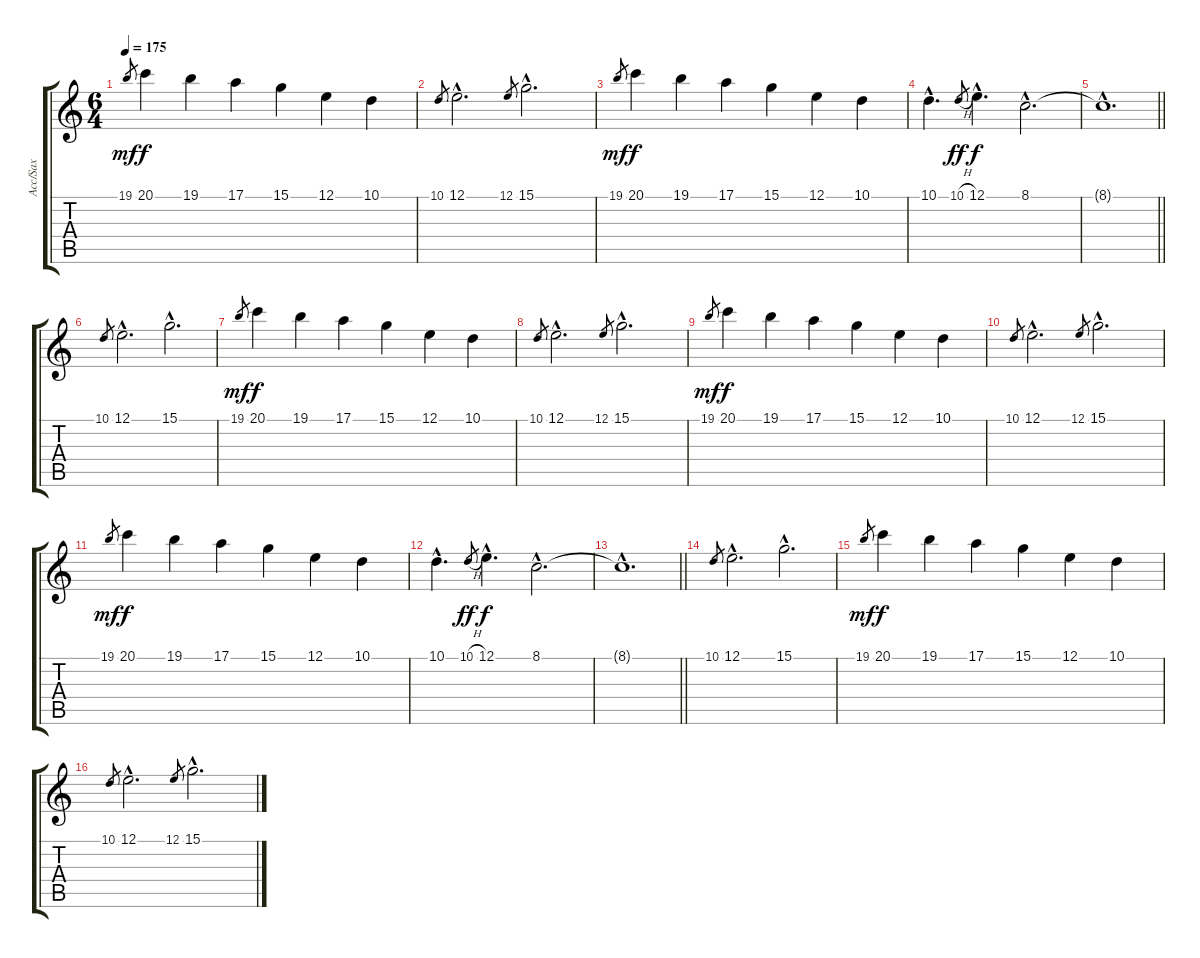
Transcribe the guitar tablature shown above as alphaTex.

\track ("Acc/Sax" "Acc/Sax") {instrument accordion}
\staff {score tabs}
\tuning (E4 B3 G3 D3 A2 E2) {hide}
\ts (6 4)
\tempo 175
\clef g2
\ks c
19.1.8{gr dy mf} 20.1.4{dy f} 19.1.4 17.1.4 15.1.4 12.1.4 10.1.4 |
10.1.8{gr} 12.1{hac}.2{d} 12.1.8{gr} 15.1{hac}.2{d} |
19.1.8{gr dy mf} 20.1.4{dy f} 19.1.4 17.1.4 15.1.4 12.1.4 10.1.4 |
10.1{hac}.4{d} 10.1{h}.8{gr dy ff} 12.1{hac}.4{d dy f} 8.1{hac}.2{d} |
\barLineRight lightlight
8.1{hac t}.1{d volume 5} |
\section ("" "")
10.1.8{gr} 12.1{hac}.2{d volume 8} 15.1{hac}.2{d} |
19.1.8{gr dy mf} 20.1.4{dy f} 19.1.4 17.1.4 15.1.4 12.1.4 10.1.4 |
10.1.8{gr} 12.1{hac}.2{d} 12.1.8{gr} 15.1{hac}.2{d} |
19.1.8{gr dy mf} 20.1.4{dy f} 19.1.4 17.1.4 15.1.4 12.1.4 10.1.4 |
10.1.8{gr} 12.1{hac}.2{d} 12.1.8{gr} 15.1{hac}.2{d} |
19.1.8{gr dy mf} 20.1.4{dy f} 19.1.4 17.1.4 15.1.4 12.1.4 10.1.4 |
10.1{hac}.4{d} 10.1{h}.8{gr dy ff} 12.1{hac}.4{d dy f} 8.1{hac}.2{d} |
\barLineRight lightlight
8.1{hac t}.1{d volume 5} |
\section ("" "")
10.1.8{gr} 12.1{hac}.2{d volume 8} 15.1{hac}.2{d} |
19.1.8{gr dy mf} 20.1.4{dy f} 19.1.4 17.1.4 15.1.4 12.1.4 10.1.4 |
10.1.8{gr} 12.1{hac}.2{d} 12.1.8{gr} 15.1{hac}.2{d}
